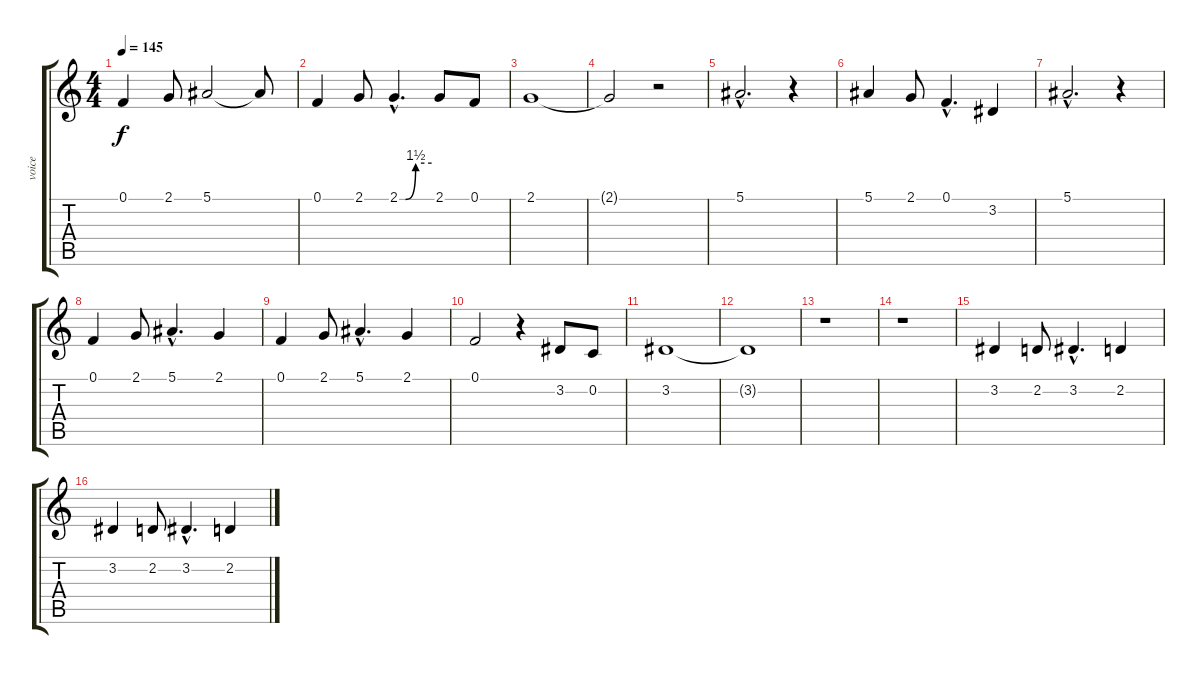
\track ("voice" "voice") {instrument panflute}
\staff {score tabs}
\tuning (F4 C4 Ab3 Eb3 Bb2 F2) {hide}
\ts (4 4)
\tempo 145
\clef g2
\ks c
0.1.4{dy f} 2.1.8 5.1.2 5.1{t}.8 |
0.1.4 2.1.8 2.1{be (custom 0 0 11 0 30 6 60 6) hac}.4{d} 2.1.8 0.1.8 |
2.1.1 |
2.1{t}.2 r.2 |
5.1{hac}.2{d} r.4 |
5.1.4 2.1.8 0.1{hac}.4{d} 3.2.4 |
5.1{hac}.2{d} r.4 |
0.1.4 2.1.8 5.1{hac}.4{d} 2.1.4 |
0.1.4 2.1.8 5.1{hac}.4{d} 2.1.4 |
0.1.2 r.4 3.2.8 0.2.8 |
3.2.1 |
3.2{t}.1 |
r.1 |
r.1 |
3.2.4 2.2.8 3.2{hac}.4{d} 2.2.4 |
3.2.4 2.2.8 3.2{hac}.4{d} 2.2.4
